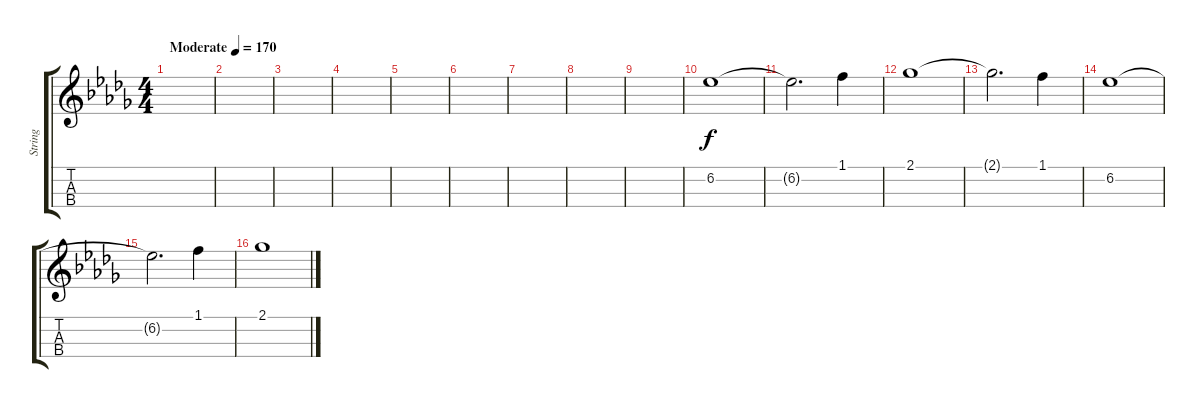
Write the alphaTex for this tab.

\track ("String" "String") {instrument stringensemble1}
\staff {score tabs}
\tuning (E5 A4 D4 G3) {hide}
\ts (4 4)
\tempo (170 "Moderate")
\clef g2
\ks db
|
|
|
|
|
|
|
|
|
6.2.1 |
6.2{t}.2{d} 1.1.4 |
2.1.1 |
2.1{t}.2{d} 1.1.4 |
6.2.1 |
6.2{t}.2{d} 1.1.4 |
2.1.1
